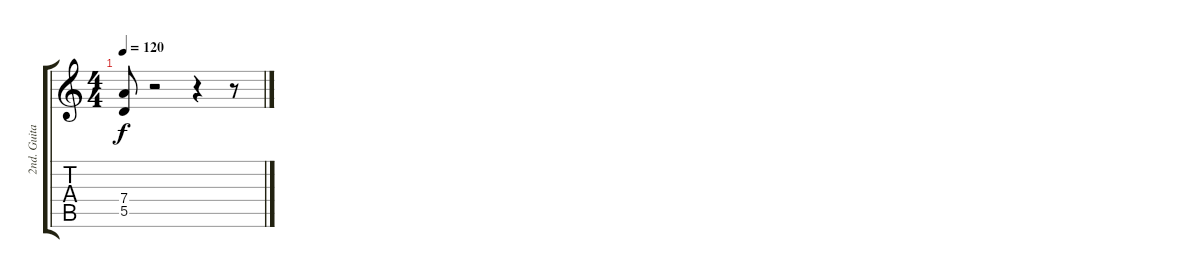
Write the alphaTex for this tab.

\track ("2nd. Guitar" "2nd. Guita") {instrument distortionguitar}
\staff {score tabs}
\tuning (E4 B3 G3 D3 A2 E2) {hide}
\ts (4 4)
\tempo 120
\clef g2
\ks c
(7.4 5.5).8{dy f} r.2 r.4 r.8
